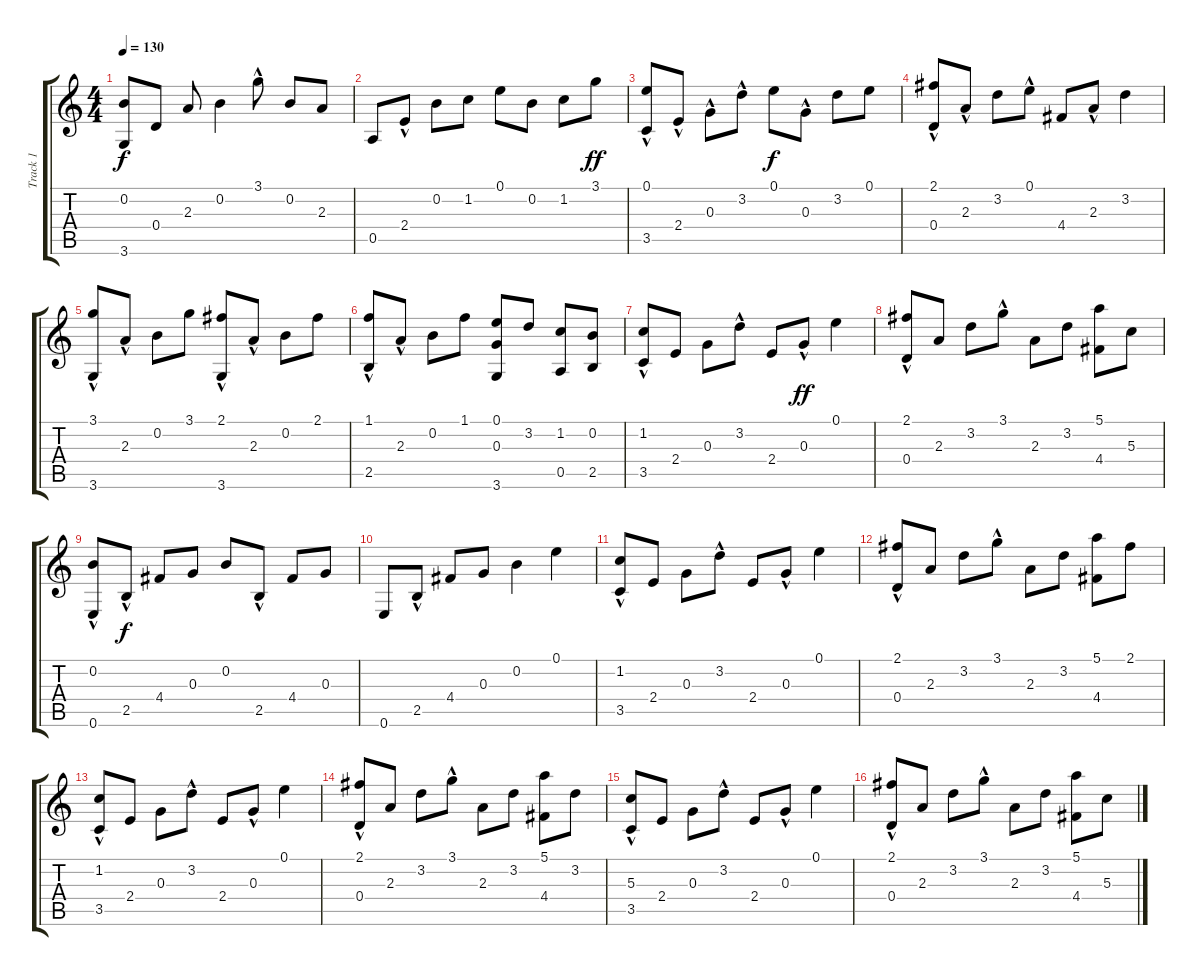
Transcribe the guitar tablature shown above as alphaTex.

\track ("Track 1" "Track 1") {instrument acousticguitarnylon}
\staff {score tabs}
\tuning (E4 B3 G3 D3 A2 E2) {hide}
\ts (4 4)
\tempo 130
\clef g2
\ks c
(0.2 3.6).8{dy f} 0.4.8 2.3.8 0.2.4 3.1{hac}.8 0.2.8 2.3.8 |
0.5.8 2.4{hac}.8 0.2.8 1.2.8 0.1.8 0.2.8 1.2.8 3.1.8{dy ff} |
(0.1{hac} 3.5).8 2.4{hac}.8 0.3{hac}.8 3.2{hac}.8 0.1.8{dy f} 0.3{hac}.8 3.2.8 0.1.8 |
(2.1{hac} 0.4).8 2.3{hac}.8 3.2.8 0.1{hac}.8 4.4.8 2.3{hac}.8 3.2.4 |
(3.1{hac} 3.6).8 2.3{hac}.8 0.2.8 3.1.8 (2.1{hac} 3.6).8 2.3{hac}.8 0.2.8 2.1.8 |
(1.1{hac} 2.5).8 2.3{hac}.8 0.2.8 1.1.8 (0.1 0.3 3.6).8 3.2.8 (1.2 0.5).8 (0.2 2.5).8 |
(1.2{hac} 3.5).8 2.4.8 0.3.8 3.2{hac}.8 2.4.8 0.3{hac}.8{dy ff} 0.1.4 |
(2.1{hac} 0.4).8 2.3.8 3.2.8 3.1{hac}.8 2.3.8 3.2.8 (5.1 4.4).8 5.3.8 |
(0.2{hac} 0.6).8 2.5{hac}.8{dy f} 4.4.8 0.3.8 0.2.8 2.5{hac}.8 4.4.8 0.3.8 |
0.6.8 2.5{hac}.8 4.4.8 0.3.8 0.2.4 0.1.4 |
(1.2{hac} 3.5).8 2.4.8 0.3.8 3.2{hac}.8 2.4.8 0.3{hac}.8 0.1.4 |
(2.1{hac} 0.4).8 2.3.8 3.2.8 3.1{hac}.8 2.3.8 3.2.8 (5.1 4.4).8 2.1.8 |
(1.2{hac} 3.5).8 2.4.8 0.3.8 3.2{hac}.8 2.4.8 0.3{hac}.8 0.1.4 |
(2.1{hac} 0.4).8 2.3.8 3.2.8 3.1{hac}.8 2.3.8 3.2.8 (5.1 4.4).8 3.2.8 |
(5.3{hac} 3.5).8 2.4.8 0.3.8 3.2{hac}.8 2.4.8 0.3{hac}.8 0.1.4 |
(2.1{hac} 0.4).8 2.3.8 3.2.8 3.1{hac}.8 2.3.8 3.2.8 (5.1 4.4).8 5.3.8
